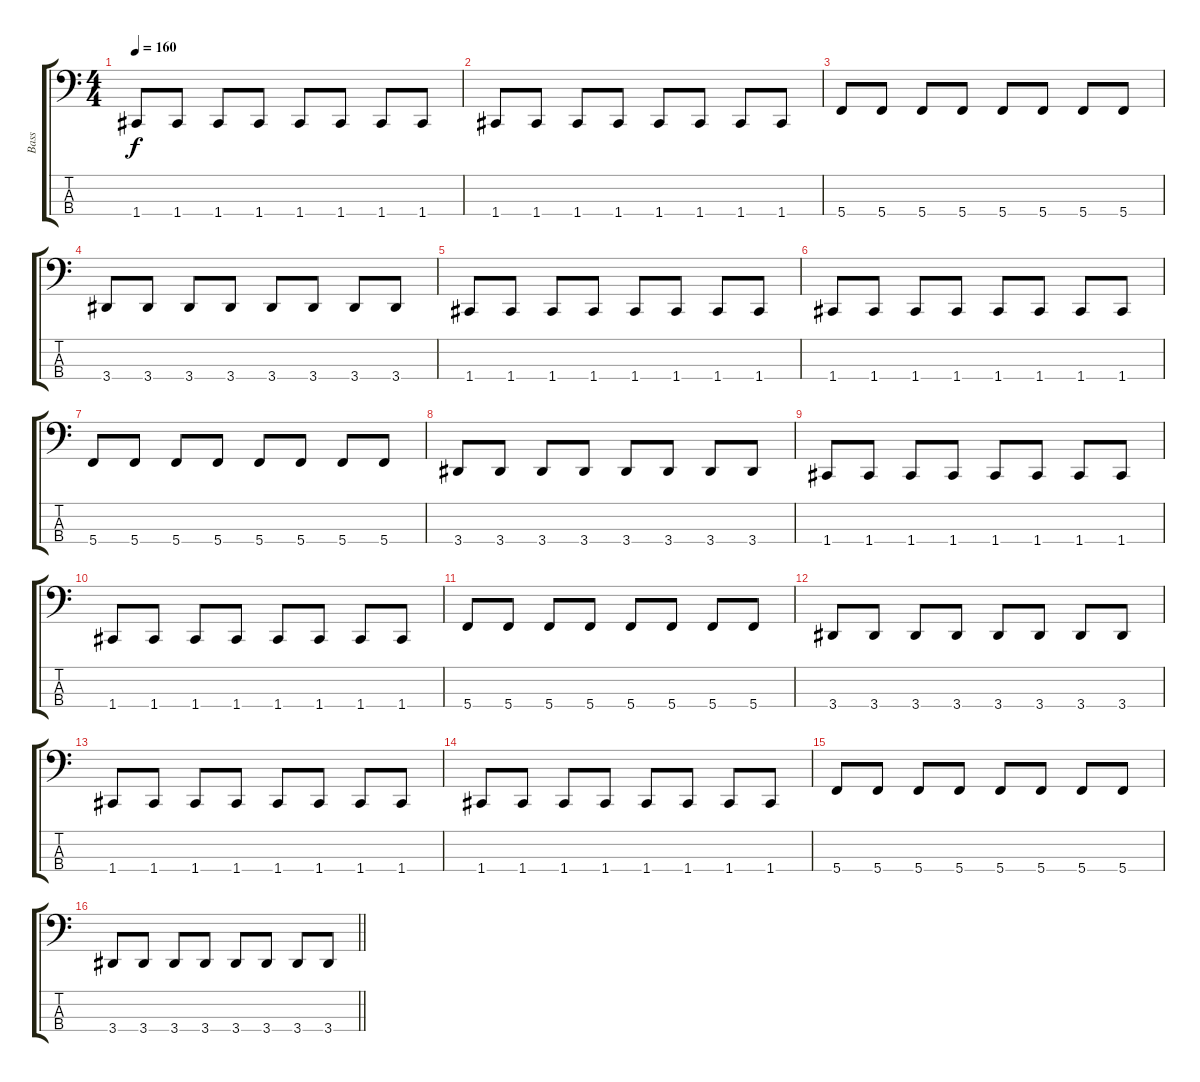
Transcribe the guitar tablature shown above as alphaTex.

\track ("Bass" "Bass") {instrument electricbasspick}
\staff {score tabs}
\tuning (F2 C2 G1 C1) {hide}
\ts (4 4)
\tempo 160
\clef f4
\ks c
1.4.8{dy f} 1.4.8 1.4.8 1.4.8 1.4.8 1.4.8 1.4.8 1.4.8 |
1.4.8 1.4.8 1.4.8 1.4.8 1.4.8 1.4.8 1.4.8 1.4.8 |
5.4.8 5.4.8 5.4.8 5.4.8 5.4.8 5.4.8 5.4.8 5.4.8 |
3.4.8 3.4.8 3.4.8 3.4.8 3.4.8 3.4.8 3.4.8 3.4.8 |
1.4.8 1.4.8 1.4.8 1.4.8 1.4.8 1.4.8 1.4.8 1.4.8 |
1.4.8 1.4.8 1.4.8 1.4.8 1.4.8 1.4.8 1.4.8 1.4.8 |
5.4.8 5.4.8 5.4.8 5.4.8 5.4.8 5.4.8 5.4.8 5.4.8 |
3.4.8 3.4.8 3.4.8 3.4.8 3.4.8 3.4.8 3.4.8 3.4.8 |
1.4.8 1.4.8 1.4.8 1.4.8 1.4.8 1.4.8 1.4.8 1.4.8 |
1.4.8 1.4.8 1.4.8 1.4.8 1.4.8 1.4.8 1.4.8 1.4.8 |
5.4.8 5.4.8 5.4.8 5.4.8 5.4.8 5.4.8 5.4.8 5.4.8 |
3.4.8 3.4.8 3.4.8 3.4.8 3.4.8 3.4.8 3.4.8 3.4.8 |
1.4.8 1.4.8 1.4.8 1.4.8 1.4.8 1.4.8 1.4.8 1.4.8 |
1.4.8 1.4.8 1.4.8 1.4.8 1.4.8 1.4.8 1.4.8 1.4.8 |
5.4.8 5.4.8 5.4.8 5.4.8 5.4.8 5.4.8 5.4.8 5.4.8 |
\barLineRight lightlight
3.4.8 3.4.8 3.4.8 3.4.8 3.4.8 3.4.8 3.4.8 3.4.8
